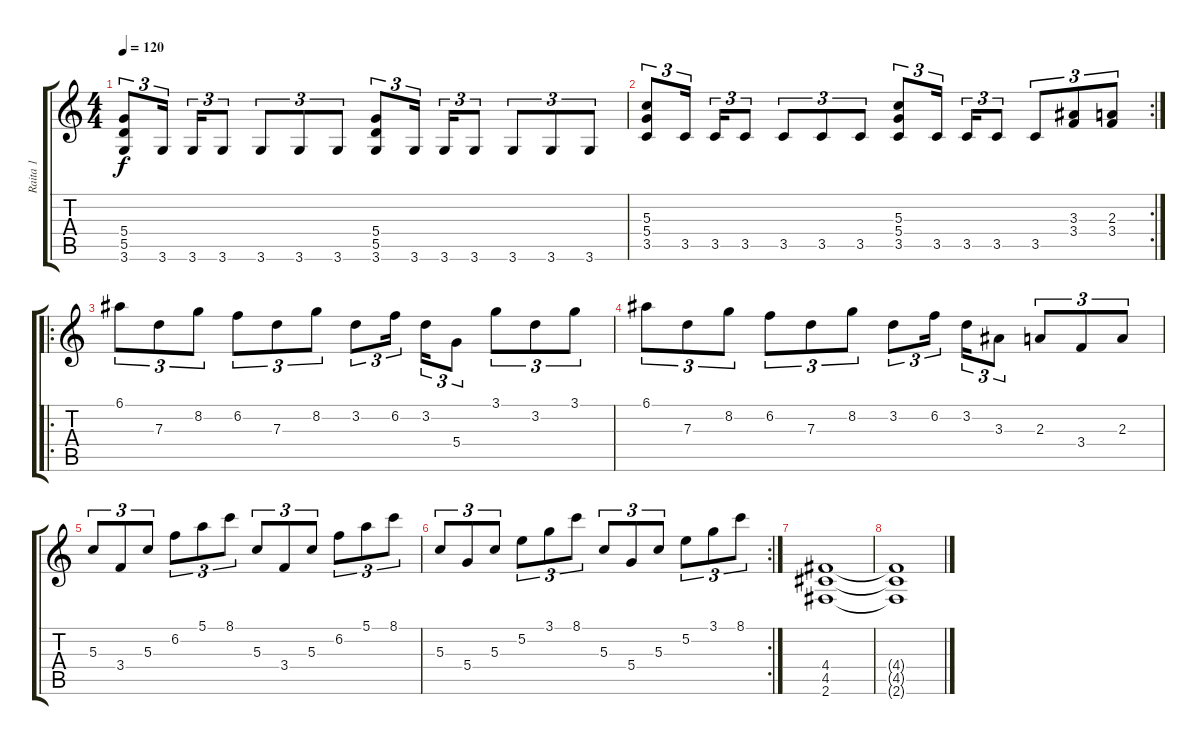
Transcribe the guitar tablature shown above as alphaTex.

\track ("Raita 1" "Raita 1") {instrument distortionguitar}
\staff {score tabs}
\tuning (E4 B3 G3 D3 A2 E2) {hide}
\ts (4 4)
\tempo 120
\clef g2
\ks c
(5.4 5.5 3.6).8{tu (3 2) dy f} 3.6.16{tu (3 2)} 3.6.16{tu (3 2)} 3.6.8{tu (3 2)} 3.6.8{tu (3 2)} 3.6.8{tu (3 2)} 3.6.8{tu (3 2)} (5.4 5.5 3.6).8{tu (3 2)} 3.6.16{tu (3 2)} 3.6.16{tu (3 2)} 3.6.8{tu (3 2)} 3.6.8{tu (3 2)} 3.6.8{tu (3 2)} 3.6.8{tu (3 2)} |
\rc 2
(5.3 5.4 3.5).8{tu (3 2)} 3.5.16{tu (3 2)} 3.5.16{tu (3 2)} 3.5.8{tu (3 2)} 3.5.8{tu (3 2)} 3.5.8{tu (3 2)} 3.5.8{tu (3 2)} (5.3 5.4 3.5).8{tu (3 2)} 3.5.16{tu (3 2)} 3.5.16{tu (3 2)} 3.5.8{tu (3 2)} 3.5.8{tu (3 2)} (3.3 3.4).8{tu (3 2)} (2.3 3.4).8{tu (3 2)} |
\ro
6.1.8{tu (3 2)} 7.3.8{tu (3 2)} 8.2.8{tu (3 2)} 6.2.8{tu (3 2)} 7.3.8{tu (3 2)} 8.2.8{tu (3 2)} 3.2.8{tu (3 2)} 6.2.16{tu (3 2)} 3.2.16{tu (3 2)} 5.4.8{tu (3 2)} 3.1.8{tu (3 2)} 3.2.8{tu (3 2)} 3.1.8{tu (3 2)} |
6.1.8{tu (3 2)} 7.3.8{tu (3 2)} 8.2.8{tu (3 2)} 6.2.8{tu (3 2)} 7.3.8{tu (3 2)} 8.2.8{tu (3 2)} 3.2.8{tu (3 2)} 6.2.16{tu (3 2)} 3.2.16{tu (3 2)} 3.3.8{tu (3 2)} 2.3.8{tu (3 2)} 3.4.8{tu (3 2)} 2.3.8{tu (3 2)} |
5.3.8{tu (3 2)} 3.4.8{tu (3 2)} 5.3.8{tu (3 2)} 6.2.8{tu (3 2)} 5.1.8{tu (3 2)} 8.1.8{tu (3 2)} 5.3.8{tu (3 2)} 3.4.8{tu (3 2)} 5.3.8{tu (3 2)} 6.2.8{tu (3 2)} 5.1.8{tu (3 2)} 8.1.8{tu (3 2)} |
\rc 2
5.3.8{tu (3 2)} 5.4.8{tu (3 2)} 5.3.8{tu (3 2)} 5.2.8{tu (3 2)} 3.1.8{tu (3 2)} 8.1.8{tu (3 2)} 5.3.8{tu (3 2)} 5.4.8{tu (3 2)} 5.3.8{tu (3 2)} 5.2.8{tu (3 2)} 3.1.8{tu (3 2)} 8.1.8{tu (3 2)} |
(4.4 4.5 2.6).1 |
(4.4{t} 4.5{t} 2.6{t}).1
